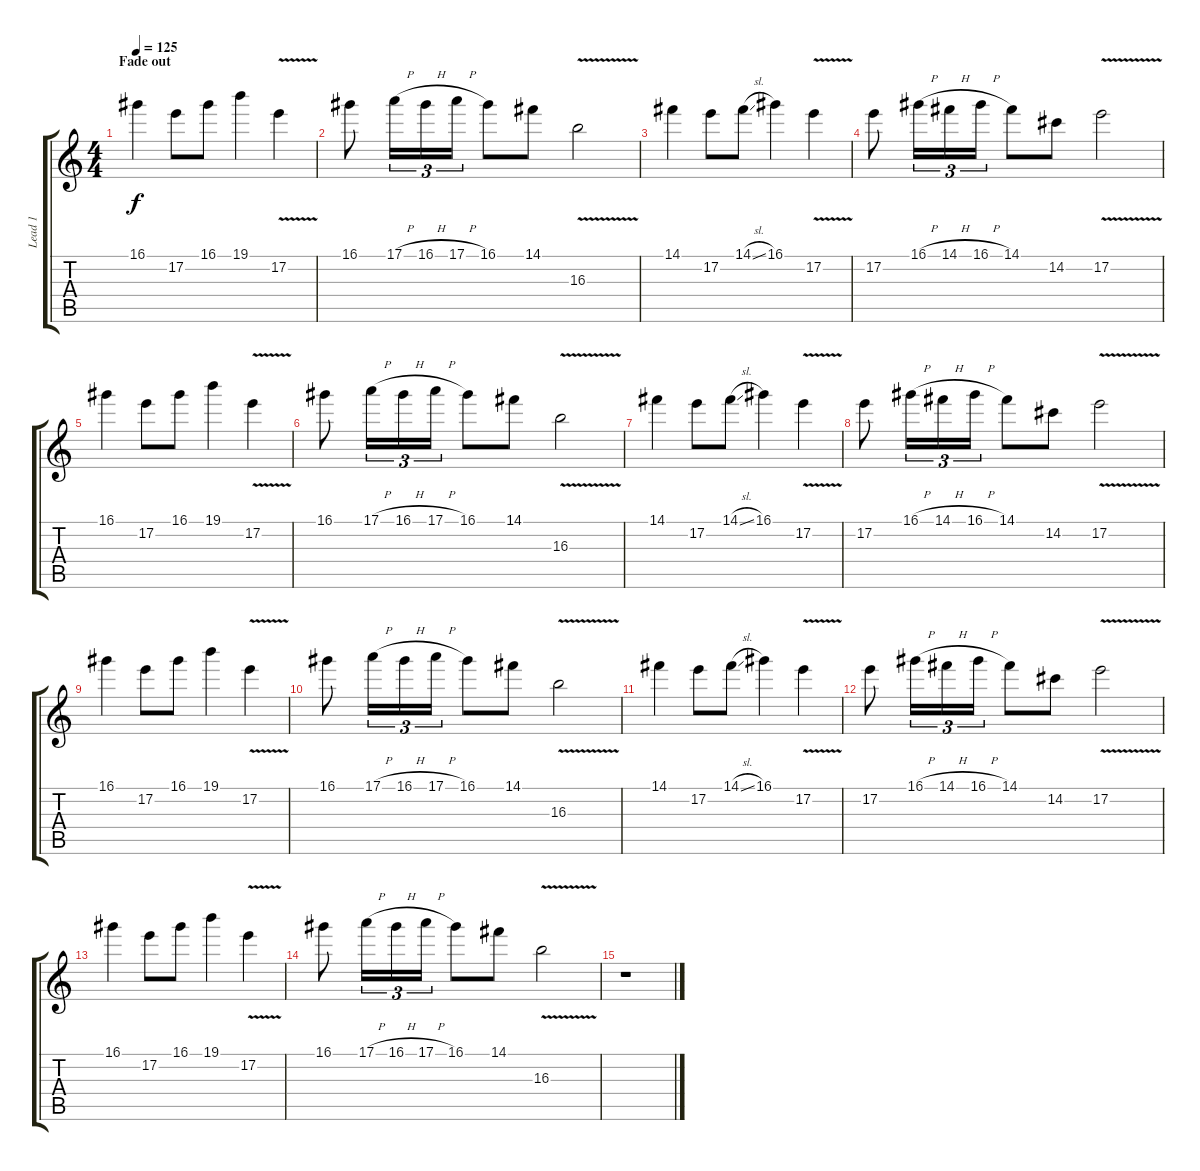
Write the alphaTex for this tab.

\track ("Lead 1" "Lead 1") {instrument overdrivenguitar}
\staff {score tabs}
\tuning (E4 B3 G3 D3 A2 E2) {hide}
\ts (4 4)
\section ("" "Fade out")
\tempo 125
\clef g2
\ks c
16.1.4{dy f} 17.2.8 16.1.8 19.1.4 17.2{v}.4 |
16.1.8 17.1{h}.16{tu (3 2)} 16.1{h}.16{tu (3 2)} 17.1{h}.16{tu (3 2)} 16.1.8 14.1.8 16.3{v}.2 |
14.1.4 17.2.8 14.1{sl}.8 16.1.4 17.2{v}.4 |
17.2.8 16.1{h}.16{tu (3 2)} 14.1{h}.16{tu (3 2)} 16.1{h}.16{tu (3 2)} 14.1.8 14.2.8 17.2{v}.2 |
16.1.4 17.2.8 16.1.8 19.1.4 17.2{v}.4 |
16.1.8 17.1{h}.16{tu (3 2)} 16.1{h}.16{tu (3 2)} 17.1{h}.16{tu (3 2)} 16.1.8 14.1.8 16.3{v}.2 |
14.1.4{volume 11} 17.2.8 14.1{sl}.8 16.1.4 17.2{v}.4 |
17.2.8 16.1{h}.16{tu (3 2)} 14.1{h}.16{tu (3 2)} 16.1{h}.16{tu (3 2)} 14.1.8 14.2.8 17.2{v}.2 |
16.1.4{volume 8} 17.2.8 16.1.8 19.1.4 17.2{v}.4 |
16.1.8 17.1{h}.16{tu (3 2)} 16.1{h}.16{tu (3 2)} 17.1{h}.16{tu (3 2)} 16.1.8 14.1.8 16.3{v}.2 |
14.1.4{volume 4} 17.2.8 14.1{sl}.8 16.1.4 17.2{v}.4 |
17.2.8 16.1{h}.16{tu (3 2)} 14.1{h}.16{tu (3 2)} 16.1{h}.16{tu (3 2)} 14.1.8 14.2.8 17.2{v}.2 |
16.1.4{volume 0} 17.2.8 16.1.8 19.1.4 17.2{v}.4 |
16.1.8 17.1{h}.16{tu (3 2)} 16.1{h}.16{tu (3 2)} 17.1{h}.16{tu (3 2)} 16.1.8 14.1.8 16.3{v}.2 |
r.1
